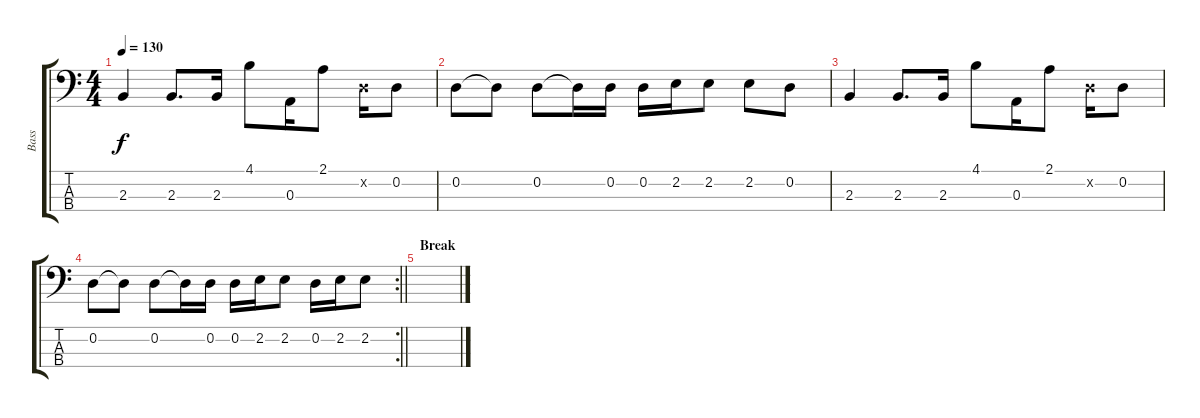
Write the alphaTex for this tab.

\track ("Bass" "Bass") {instrument electricbassfinger}
\staff {score tabs}
\tuning (G2 D2 A1 E1) {hide}
\ts (4 4)
\tempo 130
\clef f4
\ks c
2.3.4{dy f} 2.3.8{d} 2.3.16 4.1.8 0.3.16 2.1.8 0.2{x}.16 0.2.8 |
0.2.8 0.2{t}.8 0.2.8 0.2{t}.16 0.2.16 0.2.16 2.2.16 2.2.8 2.2.8 0.2.8 |
2.3.4 2.3.8{d} 2.3.16 4.1.8 0.3.16 2.1.8 0.2{x}.16 0.2.8 |
\rc 2
\barLineRight lightlight
0.2.8 0.2{t}.8 0.2.8 0.2{t}.16 0.2.16 0.2.16 2.2.16 2.2.8 0.2.16 2.2.16 2.2.8 |
\section ("" "Break")
